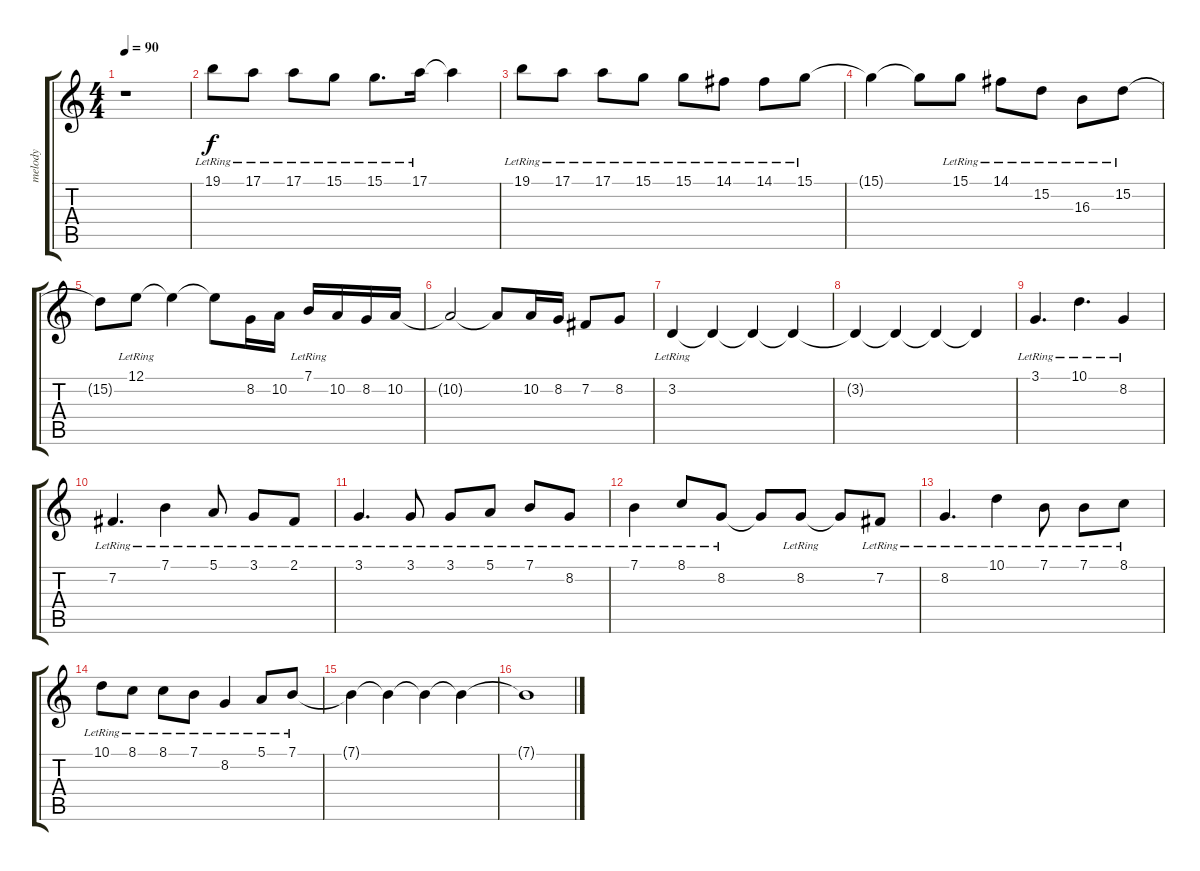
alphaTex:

\track ("melody" "melody") {instrument fx3crystal}
\staff {score tabs}
\tuning (E4 B3 G3 D3 A2 E2) {hide}
\ts (4 4)
\tempo 90
\clef g2
\ks c
r.1{dy f instrument fx3crystal} |
19.1{lr}.8 17.1{lr}.8 17.1{lr}.8 15.1{lr}.8 15.1{lr}.8{d} 17.1{lr}.16 17.1{t}.4 |
19.1{lr}.8 17.1{lr}.8 17.1{lr}.8 15.1{lr}.8 15.1{lr}.8 14.1{lr}.8 14.1{lr}.8 15.1{lr}.8 |
15.1{t}.4 15.1{t}.8 15.1{lr}.8 14.1{lr}.8 15.2{lr}.8 16.3{lr}.8 15.2{lr}.8 |
15.2{t}.8 12.1{lr}.8 12.1{t}.4 12.1{t}.8 8.2.16 10.2.16 7.1{lr}.16 10.2.16 8.2.16 10.2.16 |
10.2{t}.2 10.2{t}.8 10.2.16 8.2.16 7.2.8 8.2.8 |
3.2{lr}.4 3.2{t}.4 3.2{t}.4 3.2{t}.4 |
3.2{t}.4 3.2{t}.4 3.2{t}.4 3.2{t}.4 |
3.1{lr}.4{d} 10.1{lr}.4{d} 8.2{lr}.4 |
7.2{lr}.4{d} 7.1{lr}.4 5.1{lr}.8 3.1{lr}.8 2.1{lr}.8 |
3.1{lr}.4{d} 3.1{lr}.8 3.1{lr}.8 5.1{lr}.8 7.1{lr}.8 8.2{lr}.8 |
7.1{lr}.4 8.1{lr}.8 8.2{lr}.8 8.2{t}.8 8.2{lr}.8 8.2{t}.8 7.2{lr}.8 |
8.2{lr}.4{d} 10.1{lr}.4 7.1{lr}.8 7.1{lr}.8 8.1{lr}.8 |
10.1{lr}.8 8.1{lr}.8 8.1{lr}.8 7.1{lr}.8 8.2{lr}.4 5.1{lr}.8 7.1{lr}.8 |
7.1{t}.4 7.1{t}.4 7.1{t}.4 7.1{t}.4 |
7.1{t}.1
